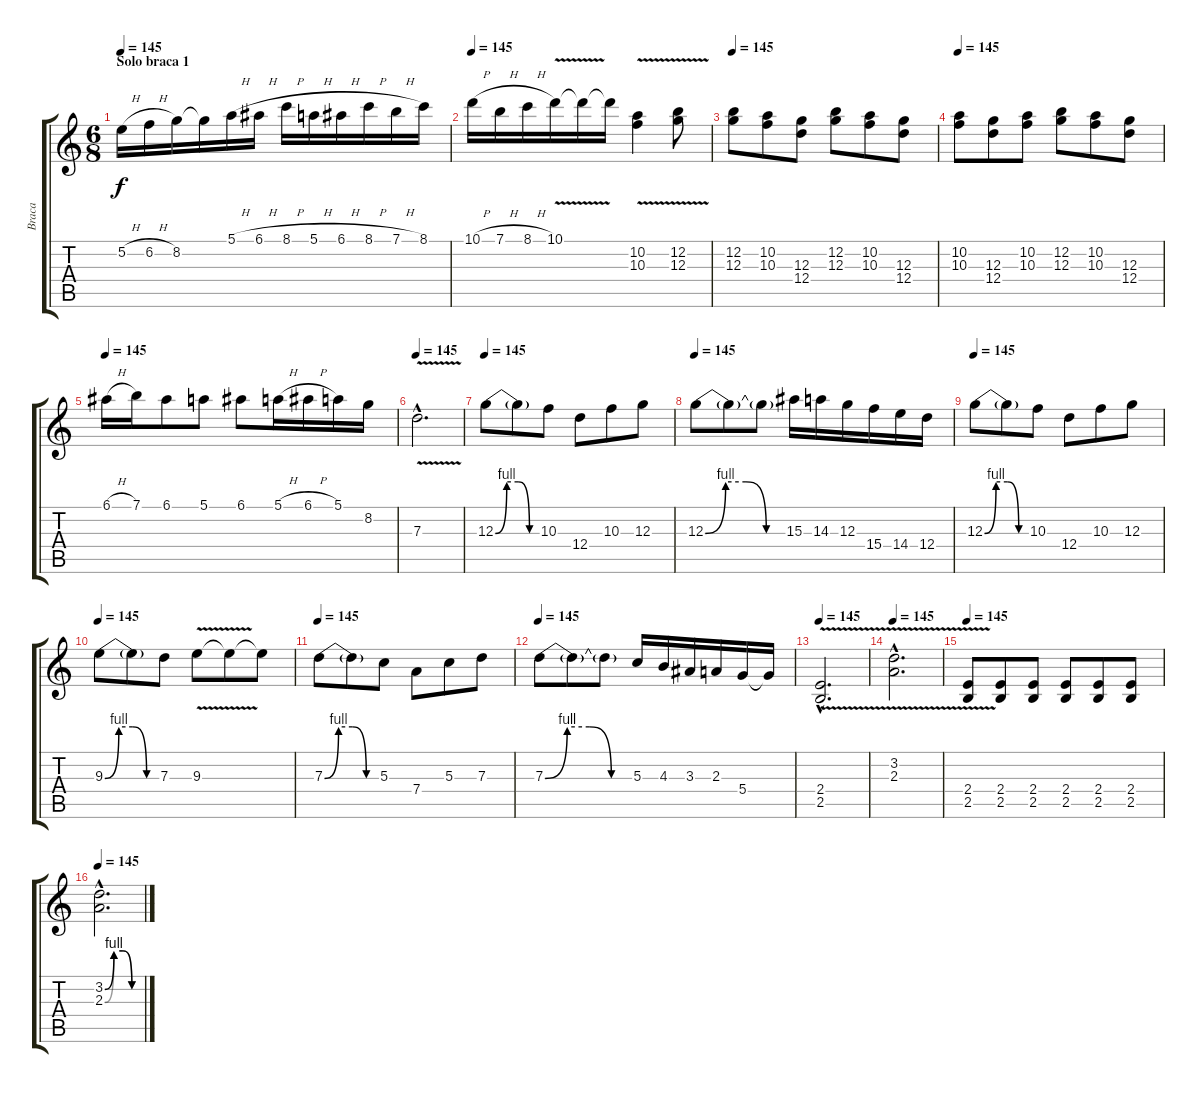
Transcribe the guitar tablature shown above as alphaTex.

\track ("Braca" "Braca") {instrument electricguitarjazz}
\staff {score tabs}
\tuning (E4 B3 G3 D3 A2 E2) {hide}
\ts (6 8)
\section ("" "Solo braca 1")
\tempo 145
\clef g2
\ks c
5.2{h}.16{dy f instrument distortionguitar} 6.2{h}.16 8.2.16 8.2{t}.16 5.1{h}.16 6.1{h}.16 8.1{h}.16 5.1{h}.16 6.1{h}.16 8.1{h}.16 7.1{h}.16 8.1.16 |
\tempo 145
10.1{h}.16{instrument distortionguitar} 7.1{h}.16 8.1{h}.16 10.1{v}.16 10.1{t}.16 10.1{t}.16 (10.2{v} 10.3{v}).4 (12.2{v} 12.3{v}).8 |
\tempo 145
(12.2 12.3).8{instrument distortionguitar} (10.2 10.3).8 (12.3 12.4).8 (12.2 12.3).8 (10.2 10.3).8 (12.3 12.4).8 |
\tempo 145
(10.2 10.3).8{instrument distortionguitar} (12.3 12.4).8 (10.2 10.3).8 (12.2 12.3).8 (10.2 10.3).8 (12.3 12.4).8 |
\tempo 145
6.1{h}.16{instrument distortionguitar} 7.1.16 6.1.8 5.1.8 6.1.8 5.1{h}.16 6.1{h}.16 5.1.16 8.2.16 |
\tempo 145
7.3{v hac}.2{d instrument distortionguitar} |
\tempo 145
12.3{be (custom 0 0 15 4 30 4 45 0 60 0)}.8{instrument distortionguitar} 12.3{t}.8 10.3.8 12.4.8 10.3.8 12.3.8 |
\tempo 145
12.3{be (custom 0 0 15 4 30 4 45 0 60 0)}.8{instrument distortionguitar} 12.3{t}.8 12.3{t}.8 15.3.16 14.3.16 12.3.16 15.4.16 14.4.16 12.4.16 |
\tempo 145
12.3{be (custom 0 0 15 4 30 4 45 0 60 0)}.8{instrument distortionguitar} 12.3{t}.8 10.3.8 12.4.8 10.3.8 12.3.8 |
\tempo 145
9.3{be (custom 0 0 15 4 30 4 45 0 60 0)}.8{instrument distortionguitar} 9.3{t}.8 7.3.8 9.3{v}.8 9.3{t}.8 9.3{t}.8 |
\tempo 145
7.3{be (custom 0 0 15 4 30 4 45 0 60 0)}.8{instrument distortionguitar} 7.3{t}.8 5.3.8 7.4.8 5.3.8 7.3.8 |
\tempo 145
7.3{be (custom 0 0 15 4 30 4 45 0 60 0)}.8{instrument distortionguitar} 7.3{t}.8 7.3{t}.8 5.3.16 4.3.16 3.3.16 2.3.16 5.4.16 5.4{t}.16 |
\tempo 145
(2.4{v hac} 2.5{v hac}).2{d instrument distortionguitar} |
\tempo 145
(3.2{v hac} 2.3{hac}).2{d instrument distortionguitar} |
\tempo 145
(2.4{v} 2.5{v}).8{instrument distortionguitar} (2.4 2.5).8 (2.4 2.5).8 (2.4 2.5).8 (2.4 2.5).8 (2.4 2.5).8 |
\tempo 145
(3.2{be (custom 0 0 15 4 30 4 45 0 60 0) hac} 2.3{be (custom 0 0 15 4 30 4 45 0 60 0) hac}).2{d instrument distortionguitar}
